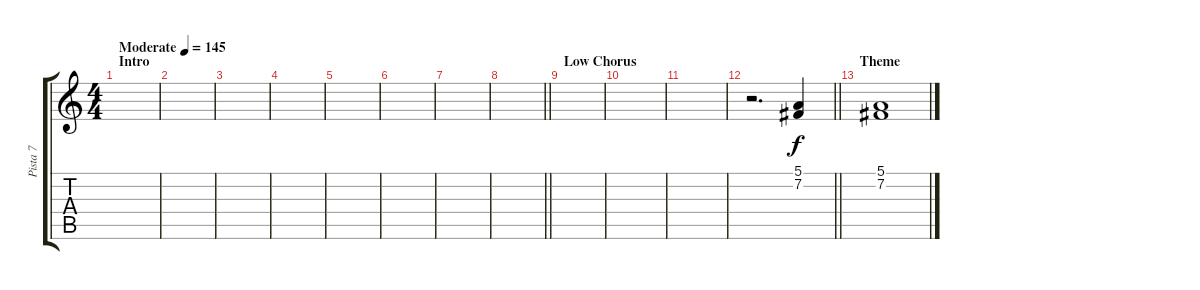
\track ("Pista 7" "Pista 7") {instrument tenorsax}
\staff {score tabs}
\tuning (E4 B3 G3 D3 A2 D2) {hide}
\ts (4 4)
\section ("" "Intro")
\tempo (145 "Moderate")
\clef g2
\ks c
|
|
|
|
|
|
|
\barLineRight lightlight
|
\section ("" "Low Chorus")
|
|
|
\barLineRight lightlight
r.2{d} (5.1 7.2).4 |
\section ("" "Theme")
(5.1 7.2).1
